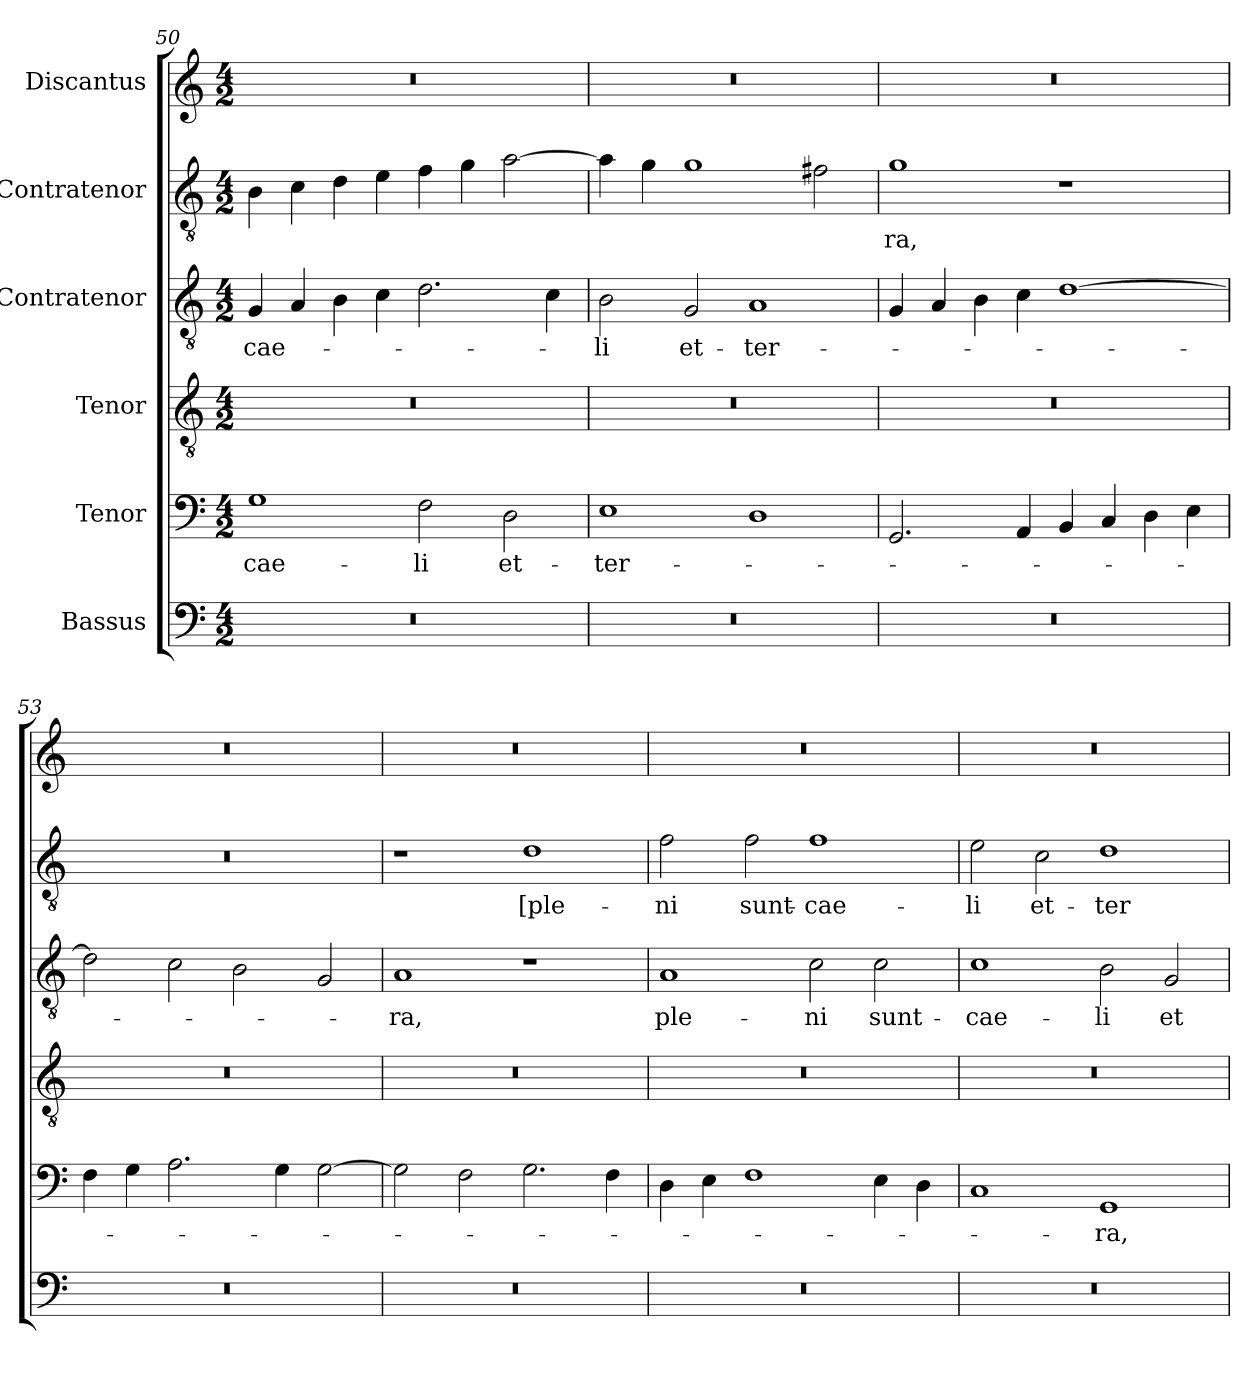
**kern	**kern	**text	**kern	**kern	**text	**kern	**text	**kern
*part6	*part5	*part5	*part4	*part3	*part3	*part2	*part2	*part1
*staff6	*staff5	*staff5	*staff4	*staff3	*staff3	*staff2	*staff2	*staff1
*I"Bassus	*I"Tenor	*	*I"Tenor	*I"Contratenor	*	*I"Contratenor	*	*I"Discantus
*clefF4	*clefF4	*	*clefGv2	*clefGv2	*	*clefGv2	*	*clefG2
*k[]	*k[]	*	*k[]	*k[]	*	*k[]	*	*k[]
*M4/2	*M4/2	*	*M4/2	*M4/2	*	*M4/2	*	*M4/2
=50	=50	=50	=50	=50	=50	=50	=50	=50
0r	1G\	cae-	0r	4G/	cae-	4B\	.	0r
.	.	.	.	4A/	.	4c\	.	.
.	.	.	.	4B\	.	4d\	.	.
.	.	.	.	4c\	.	4e\	.	.
.	2F\	-li	.	2.d\	.	4f\	.	.
.	.	.	.	.	.	4g\	.	.
.	2D\	et-	.	.	.	[2a\	.	.
.	.	.	.	4c\	.	.	.	.
=51	=51	=51	=51	=51	=51	=51	=51	=51
0r	1E\	ter-	0r	2B\	-li	4a\]	.	0r
.	.	.	.	.	.	4g\	.	.
.	.	.	.	2G/	et-	1g\	.	.
.	1D\	.	.	1A/	ter-	.	.	.
.	.	.	.	.	.	2f#X\	.	.
=52	=52	=52	=52	=52	=52	=52	=52	=52
0r	2.GG/	.	0r	4G/	.	1g\	-ra,	0r
.	.	.	.	4A/	.	.	.	.
.	.	.	.	4B\	.	.	.	.
.	4AA/	.	.	4c\	.	.	.	.
.	4BB/	.	.	[1d\	.	1r	.	.
.	4C/	.	.	.	.	.	.	.
.	4D\	.	.	.	.	.	.	.
.	4E\	.	.	.	.	.	.	.
=53	=53	=53	=53	=53	=53	=53	=53	=53
0r	4F\	.	0r	2d\]	.	0r	.	0r
.	4G\	.	.	.	.	.	.	.
.	2.A\	.	.	2c\	.	.	.	.
.	.	.	.	2B\	.	.	.	.
.	4G\	.	.	.	.	.	.	.
.	[2G\	.	.	2G/	.	.	.	.
=54	=54	=54	=54	=54	=54	=54	=54	=54
0r	2G\]	.	0r	1A/	-ra,	1r	.	0r
.	2F\	.	.	.	.	.	.	.
.	2.G\	.	.	1r	.	1d\	[ple-	.
.	4F\	.	.	.	.	.	.	.
=55	=55	=55	=55	=55	=55	=55	=55	=55
0r	4D\	.	0r	1A/	ple-	2f\	-ni	0r
.	4E\	.	.	.	.	.	.	.
.	1F\	.	.	.	.	2f\	sunt-	.
.	.	.	.	2c\	-ni	1f\	cae-	.
.	4E\	.	.	2c\	sunt-	.	.	.
.	4D\	.	.	.	.	.	.	.
=56	=56	=56	=56	=56	=56	=56	=56	=56
0r	1C/	.	0r	1c\	cae-	2e\	-li	0r
.	.	.	.	.	.	2c\	et-	.
.	1GG/	-ra,	.	2B\	-li	1d\	ter-	.
.	.	.	.	2G/	et-	.	.	.
=	=	=	=	=	=	=	=	=
*-	*-	*-	*-	*-	*-	*-	*-	*-
